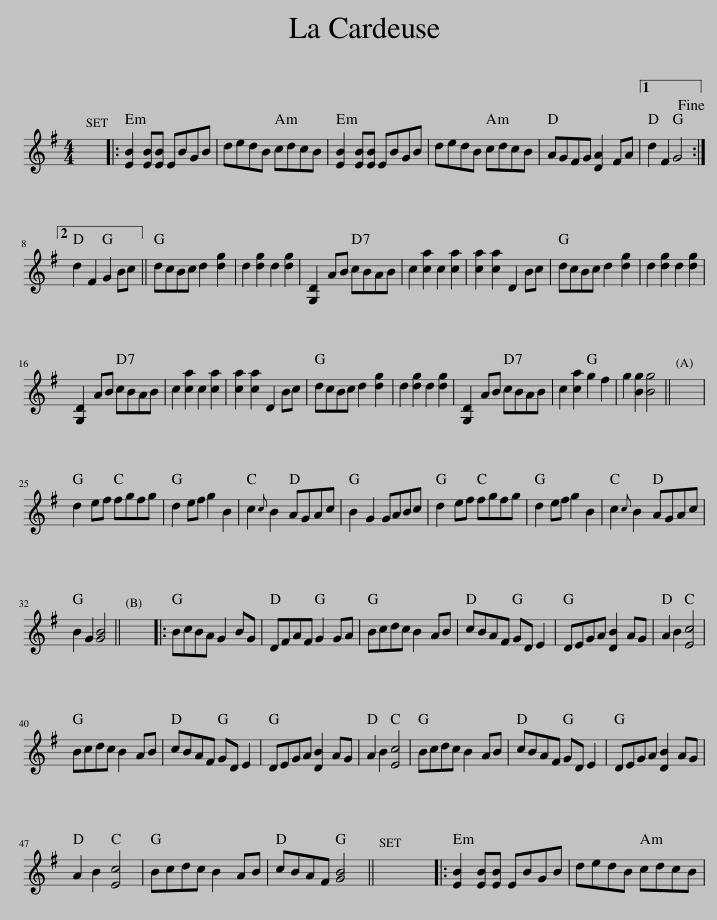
X:1
L:1/8
M:4/4
I:linebreak $
K:G
V:1 treble
V:1
 x8 |: [EB]2 [EB][EB] EBGB | dedB cdcB | [EB]2 [EB][EB] EBGB | dedB cdcB | %5
 AGFG [DA]2 FA |1 d2 F2 G4!fine! :|2$ d2 F2 G2 Bc || dcBc d2 [dg]2 | d2 [dg]2 d2 [dg]2 | %10
 [G,D]2 AB cBAB | c2 [ca]2 c2 [ca]2 | [ca]2 [ca]2 D2 Bc | dcBc d2 [dg]2 | d2 [dg]2 d2 [dg]2 |$ %15
 [G,D]2 AB cBAB | c2 [ca]2 c2 [ca]2 | [ca]2 [ca]2 D2 Bc | dcBc d2 [dg]2 | d2 [dg]2 d2 [dg]2 | %20
 [G,D]2 AB cBAB | c2 [ca]2 g2 f2 | g2 [Bg]2 [Bg]4 || x8 |$ d2 ef fgfg | %25
 d2 ef g2 B2 | c2{c} B2 AGAc | B2 G2 GABc | d2 ef fgfg | d2 ef g2 B2 | %30
 c2{c} B2 AGAc |$ B2 G2 [GB]4 || x8 |: BcBA G2 BG | DFAF G2 GA | %35
 Bcdc B2 AB | cBAF GD E2 | DEGA [DB]2 AG | A2 B2 [Ec]4 |$ Bcdc B2 AB | %40
 cBAF GD E2 | DEGA [DB]2 AG | A2 B2 [Ec]4 | Bcdc B2 AB | cBAF GD E2 | %45
 DEGA [DB]2 AG |$ A2 B2 [Ec]4 | Bcdc B2 AB | cBAF [GB]4 || x8 |: %50
 [EB]2 [EB][EB] EBGB | dedB cdcB | %52
